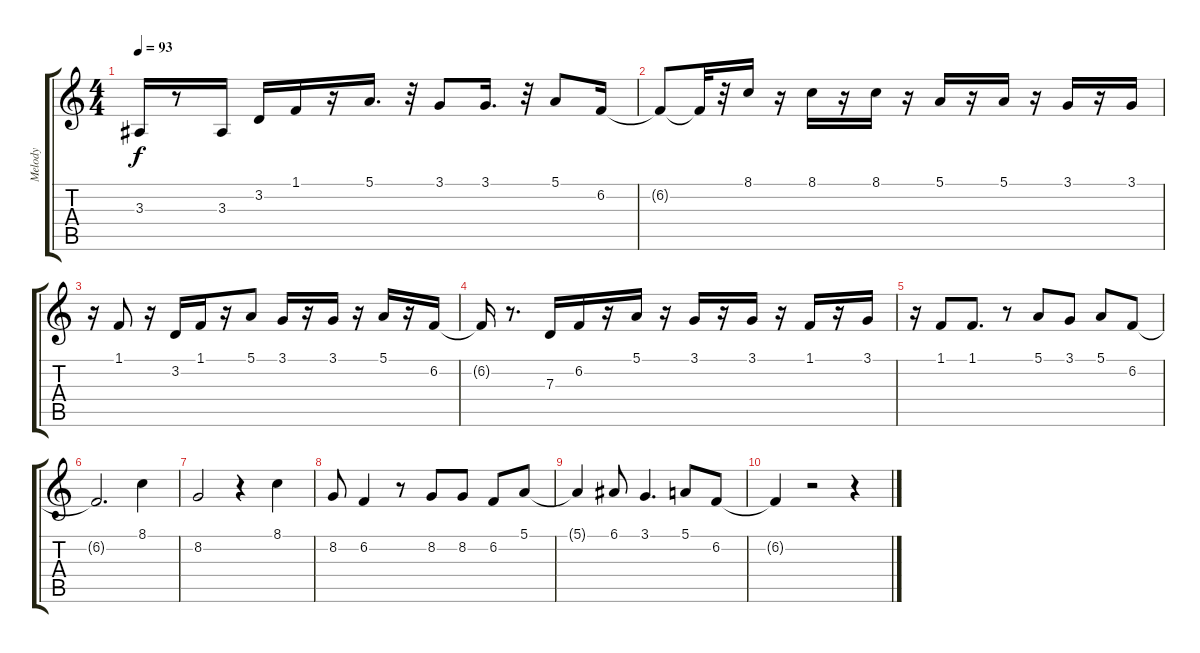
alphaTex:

\track ("Melody" "Melody") {instrument clarinet}
\staff {score tabs}
\tuning (E4 B3 G3 D3 A2 E2) {hide}
\ts (4 4)
\tempo 93
\clef g2
\ks c
3.3{t}.16{dy f} r.8 3.3.16 3.2.16 1.1.16 r.16 5.1.16{d} r.32 3.1.8 3.1.16{d} r.32 5.1.8 6.2.16 |
6.2{t}.8 6.2{t}.32 r.32 8.1.16 r.16 8.1.16 r.16 8.1.16 r.16 5.1.16 r.16 5.1.16 r.16 3.1.16 r.16 3.1.16 |
r.16 1.1.8 r.16 3.2.16 1.1.16 r.16 5.1.8 3.1.16 r.16 3.1.16 r.16 5.1.16 r.16 6.2.16 |
6.2{t}.16 r.8{d} 7.3.16 6.2.16 r.16 5.1.16 r.16 3.1.16 r.16 3.1.16 r.16 1.1.16 r.16 3.1.16 |
r.16 1.1.8 1.1.8{d} r.8 5.1.8 3.1.8 5.1.8 6.2.8 |
6.2{t}.2{d} 8.1.4 |
8.2.2 r.4 8.1.4 |
8.2.8 6.2.4 r.8 8.2.8 8.2.8 6.2.8 5.1.8 |
5.1{t}.4 6.1.8 3.1.4{d} 5.1.8 6.2.8 |
6.2{t}.4 r.2 r.4
